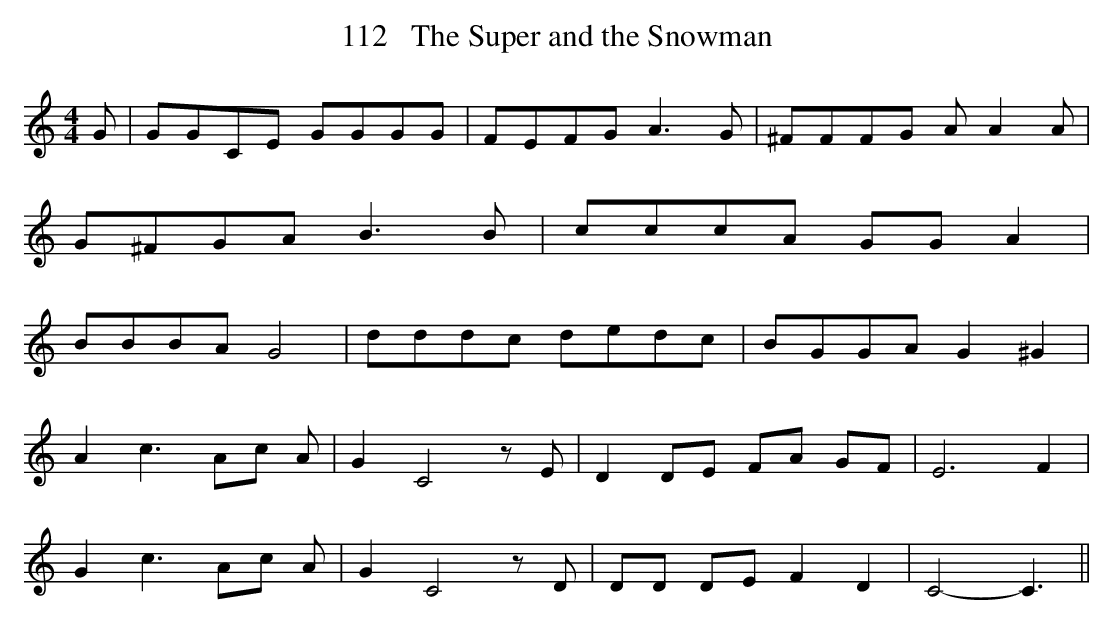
X:1
T:112   The Super and the Snowman
M:4/4
K:C
G|GGCE GGGG|FEFG A3 G|^FFFG A A2 A|
G^FGA B3 B|cccA GG A2|
BBBA G4|dddc dedc|BGGA G2 ^G2|
A2 c3 Ac A|G2 C4 z E|D2 DE FA GF|E6 F2|
G2 c3 Ac A|G2 C4 z D|DD DE F2 D2|C4-C3 ||
